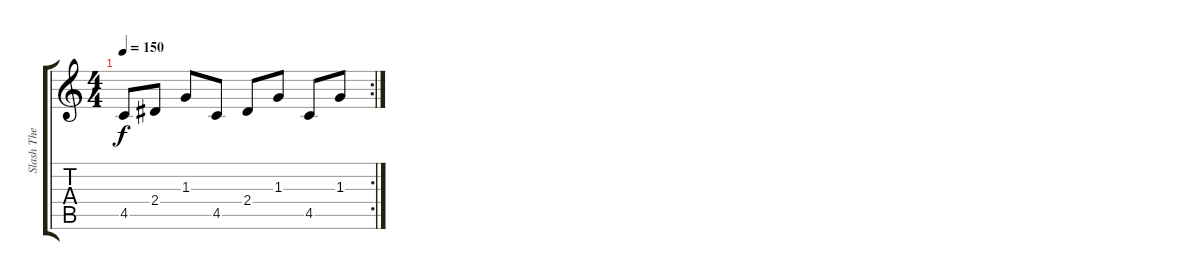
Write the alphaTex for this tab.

\track ("Slash The Ripper" "Slash The ") {instrument distortionguitar}
\staff {score tabs}
\tuning (Eb4 Bb3 Gb3 Db3 Ab2 Eb2) {hide}
\rc 2
\ts (4 4)
\tempo 150
\clef g2
\ks c
4.5.8{dy f} 2.4.8 1.3.8 4.5.8 2.4.8 1.3.8 4.5.8 1.3.8
